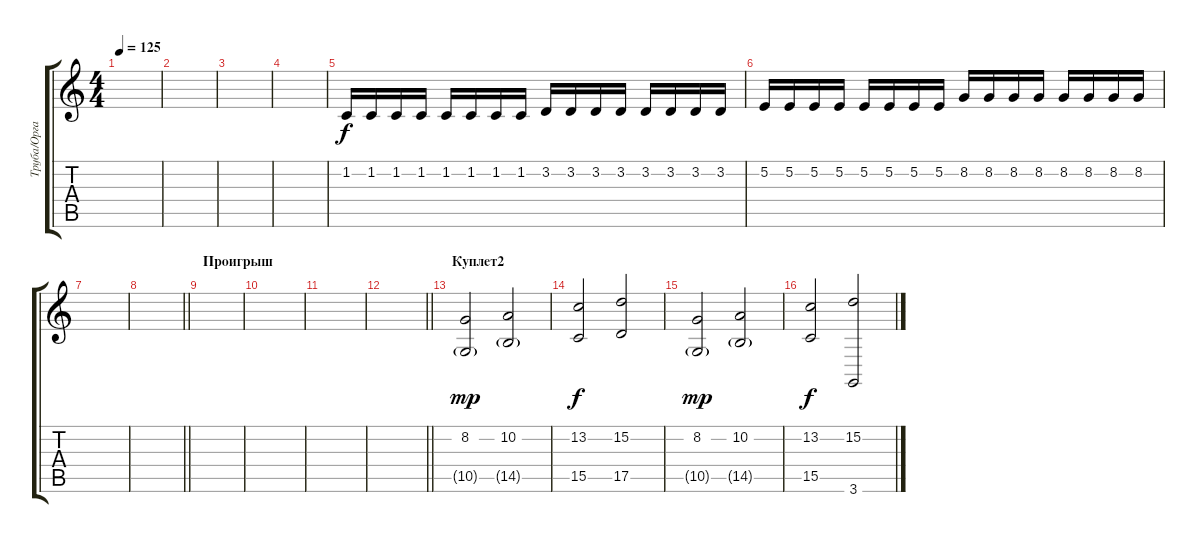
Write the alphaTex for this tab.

\track ("Труба/Орган" "Труба/Орга") {instrument drawbarorgan}
\staff {score tabs}
\tuning (E4 B3 G3 D3 A2 E2) {hide}
\ts (4 4)
\tempo 125
\clef g2
\ks c
|
|
|
|
1.2.16{volume 8} 1.2.16 1.2.16 1.2.16 1.2.16 1.2.16 1.2.16 1.2.16 3.2.16 3.2.16 3.2.16 3.2.16 3.2.16 3.2.16 3.2.16 3.2.16 |
5.2.16 5.2.16 5.2.16 5.2.16 5.2.16 5.2.16 5.2.16 5.2.16 8.2.16 8.2.16 8.2.16 8.2.16 8.2.16 8.2.16 8.2.16 8.2.16 |
|
\barLineRight lightlight
|
\section ("" "Проигрыш")
|
|
|
\barLineRight lightlight
|
\section ("" "Куплет2")
(8.2 10.5{g}).2{dy mp volume 11} (10.2 14.5{g}).2 |
(13.2 15.5).2{dy f} (15.2 17.5).2 |
(8.2 10.5{g}).2{dy mp} (10.2 14.5{g}).2 |
(13.2 15.5).2{dy f} (15.2 3.6).2
